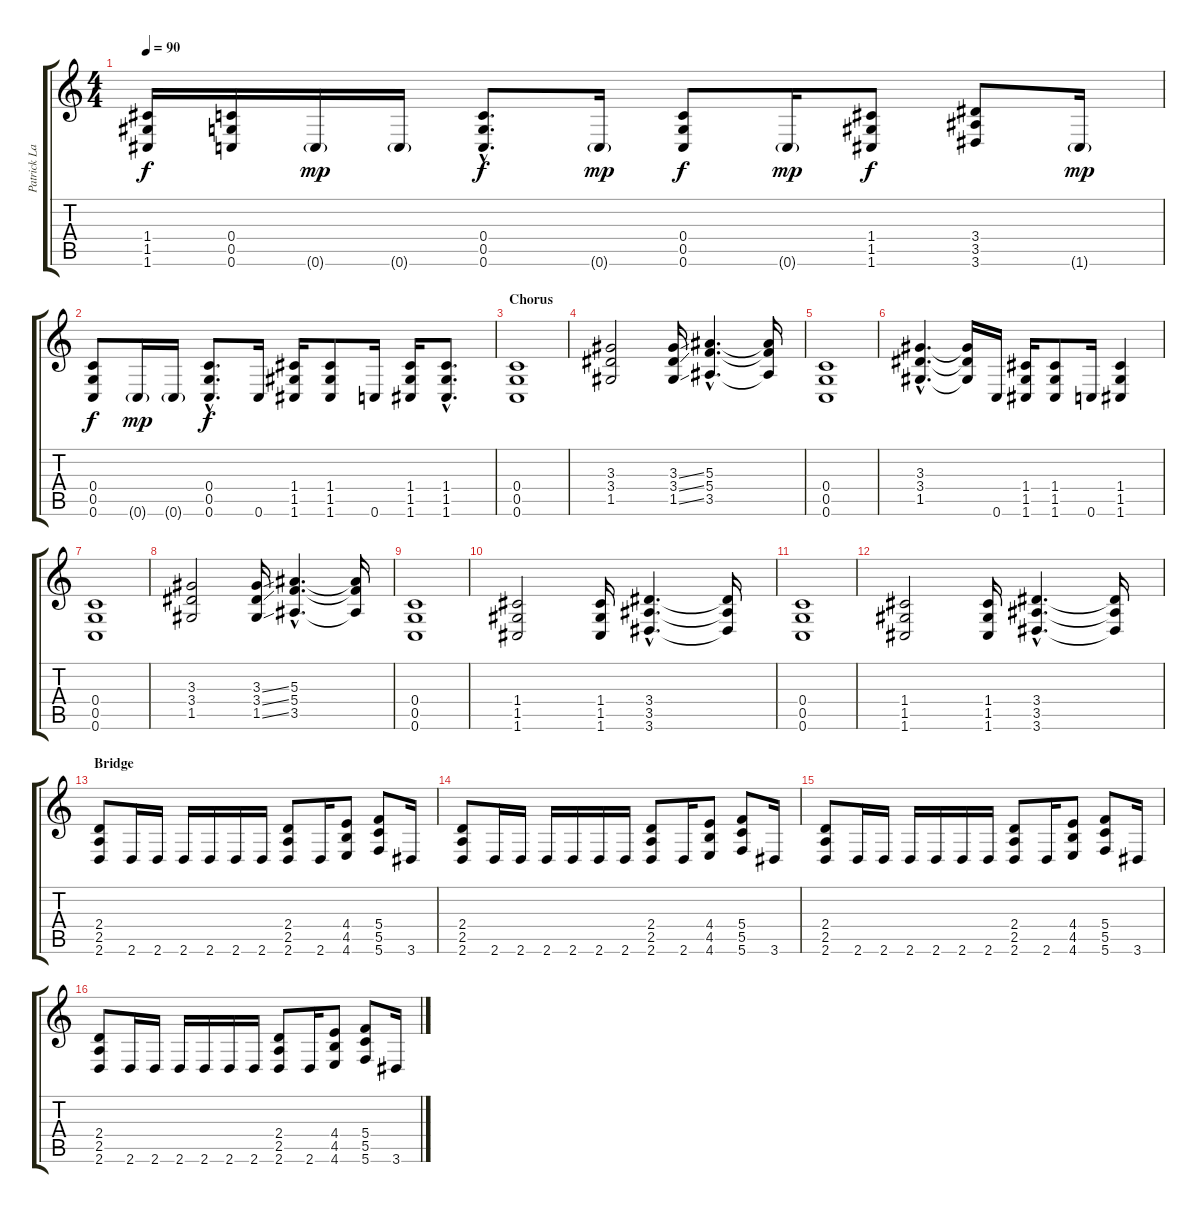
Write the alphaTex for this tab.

\track ("Patrick Lachman" "Patrick La") {instrument distortionguitar}
\staff {score tabs}
\tuning (D4 A3 F3 C3 G2 C2) {hide}
\ts (4 4)
\tempo 90
\clef g2
\ks c
(1.4 1.5 1.6).16{dy f} (0.4 0.5 0.6).16 0.6{g}.16{dy mp} 0.6{g}.16 (0.4{hac} 0.5{hac} 0.6{hac}).8{d dy f} 0.6{g}.16{dy mp} (0.4 0.5 0.6).8{dy f} 0.6{g}.16{dy mp} (1.4 1.5 1.6).8{dy f} (3.4 3.5 3.6).8 1.6{g}.16{dy mp} |
(0.4 0.5 0.6).8{dy f} 0.6{g}.16{dy mp} 0.6{g}.16 (0.4{hac} 0.5{hac} 0.6{hac}).8{d dy f} 0.6.16 (1.4 1.5 1.6).16 (1.4 1.5 1.6).8 0.6.16 (1.4 1.5 1.6).16 (1.4{hac} 1.5{hac} 1.6{hac}).8{d} |
\section ("" "Chorus")
(0.4 0.5 0.6).1 |
(3.3 3.4 1.5).2 (3.3{ss} 3.4{ss} 1.5{ss}).16 (5.3{hac} 5.4{hac} 3.5{hac}).4{d} (5.3{t} 5.4{t} 3.5{t}).16 |
(0.4 0.5 0.6).1 |
(3.3{hac} 3.4{hac} 1.5{hac}).4{d} (3.3{t} 3.4{t} 1.5{t}).16 0.6.16 (1.4 1.5 1.6).16 (1.4 1.5 1.6).8 0.6.16 (1.4 1.5 1.6).4 |
(0.4 0.5 0.6).1 |
(3.3 3.4 1.5).2 (3.3{ss} 3.4{ss} 1.5{ss}).16 (5.3{hac} 5.4{hac} 3.5{hac}).4{d} (5.3{t} 5.4{t} 3.5{t}).16 |
(0.4 0.5 0.6).1 |
(1.4 1.5 1.6).2 (1.4 1.5 1.6).16 (3.4{hac} 3.5{hac} 3.6{hac}).4{d} (3.4{t} 3.5{t} 3.6{t}).16 |
(0.4 0.5 0.6).1 |
(1.4 1.5 1.6).2 (1.4 1.5 1.6).16 (3.4{hac} 3.5{hac} 3.6{hac}).4{d} (3.4{t} 3.5{t} 3.6{t}).16 |
\section ("" "Bridge")
(2.4 2.5 2.6).8 2.6.16 2.6.16 2.6.16 2.6.16 2.6.16 2.6.16 (2.4 2.5 2.6).8 2.6.16 (4.4 4.5 4.6).8 (5.4 5.5 5.6).8 3.6.16 |
(2.4 2.5 2.6).8 2.6.16 2.6.16 2.6.16 2.6.16 2.6.16 2.6.16 (2.4 2.5 2.6).8 2.6.16 (4.4 4.5 4.6).8 (5.4 5.5 5.6).8 3.6.16 |
(2.4 2.5 2.6).8 2.6.16 2.6.16 2.6.16 2.6.16 2.6.16 2.6.16 (2.4 2.5 2.6).8 2.6.16 (4.4 4.5 4.6).8 (5.4 5.5 5.6).8 3.6.16 |
(2.4 2.5 2.6).8 2.6.16 2.6.16 2.6.16 2.6.16 2.6.16 2.6.16 (2.4 2.5 2.6).8 2.6.16 (4.4 4.5 4.6).8 (5.4 5.5 5.6).8 3.6.16
